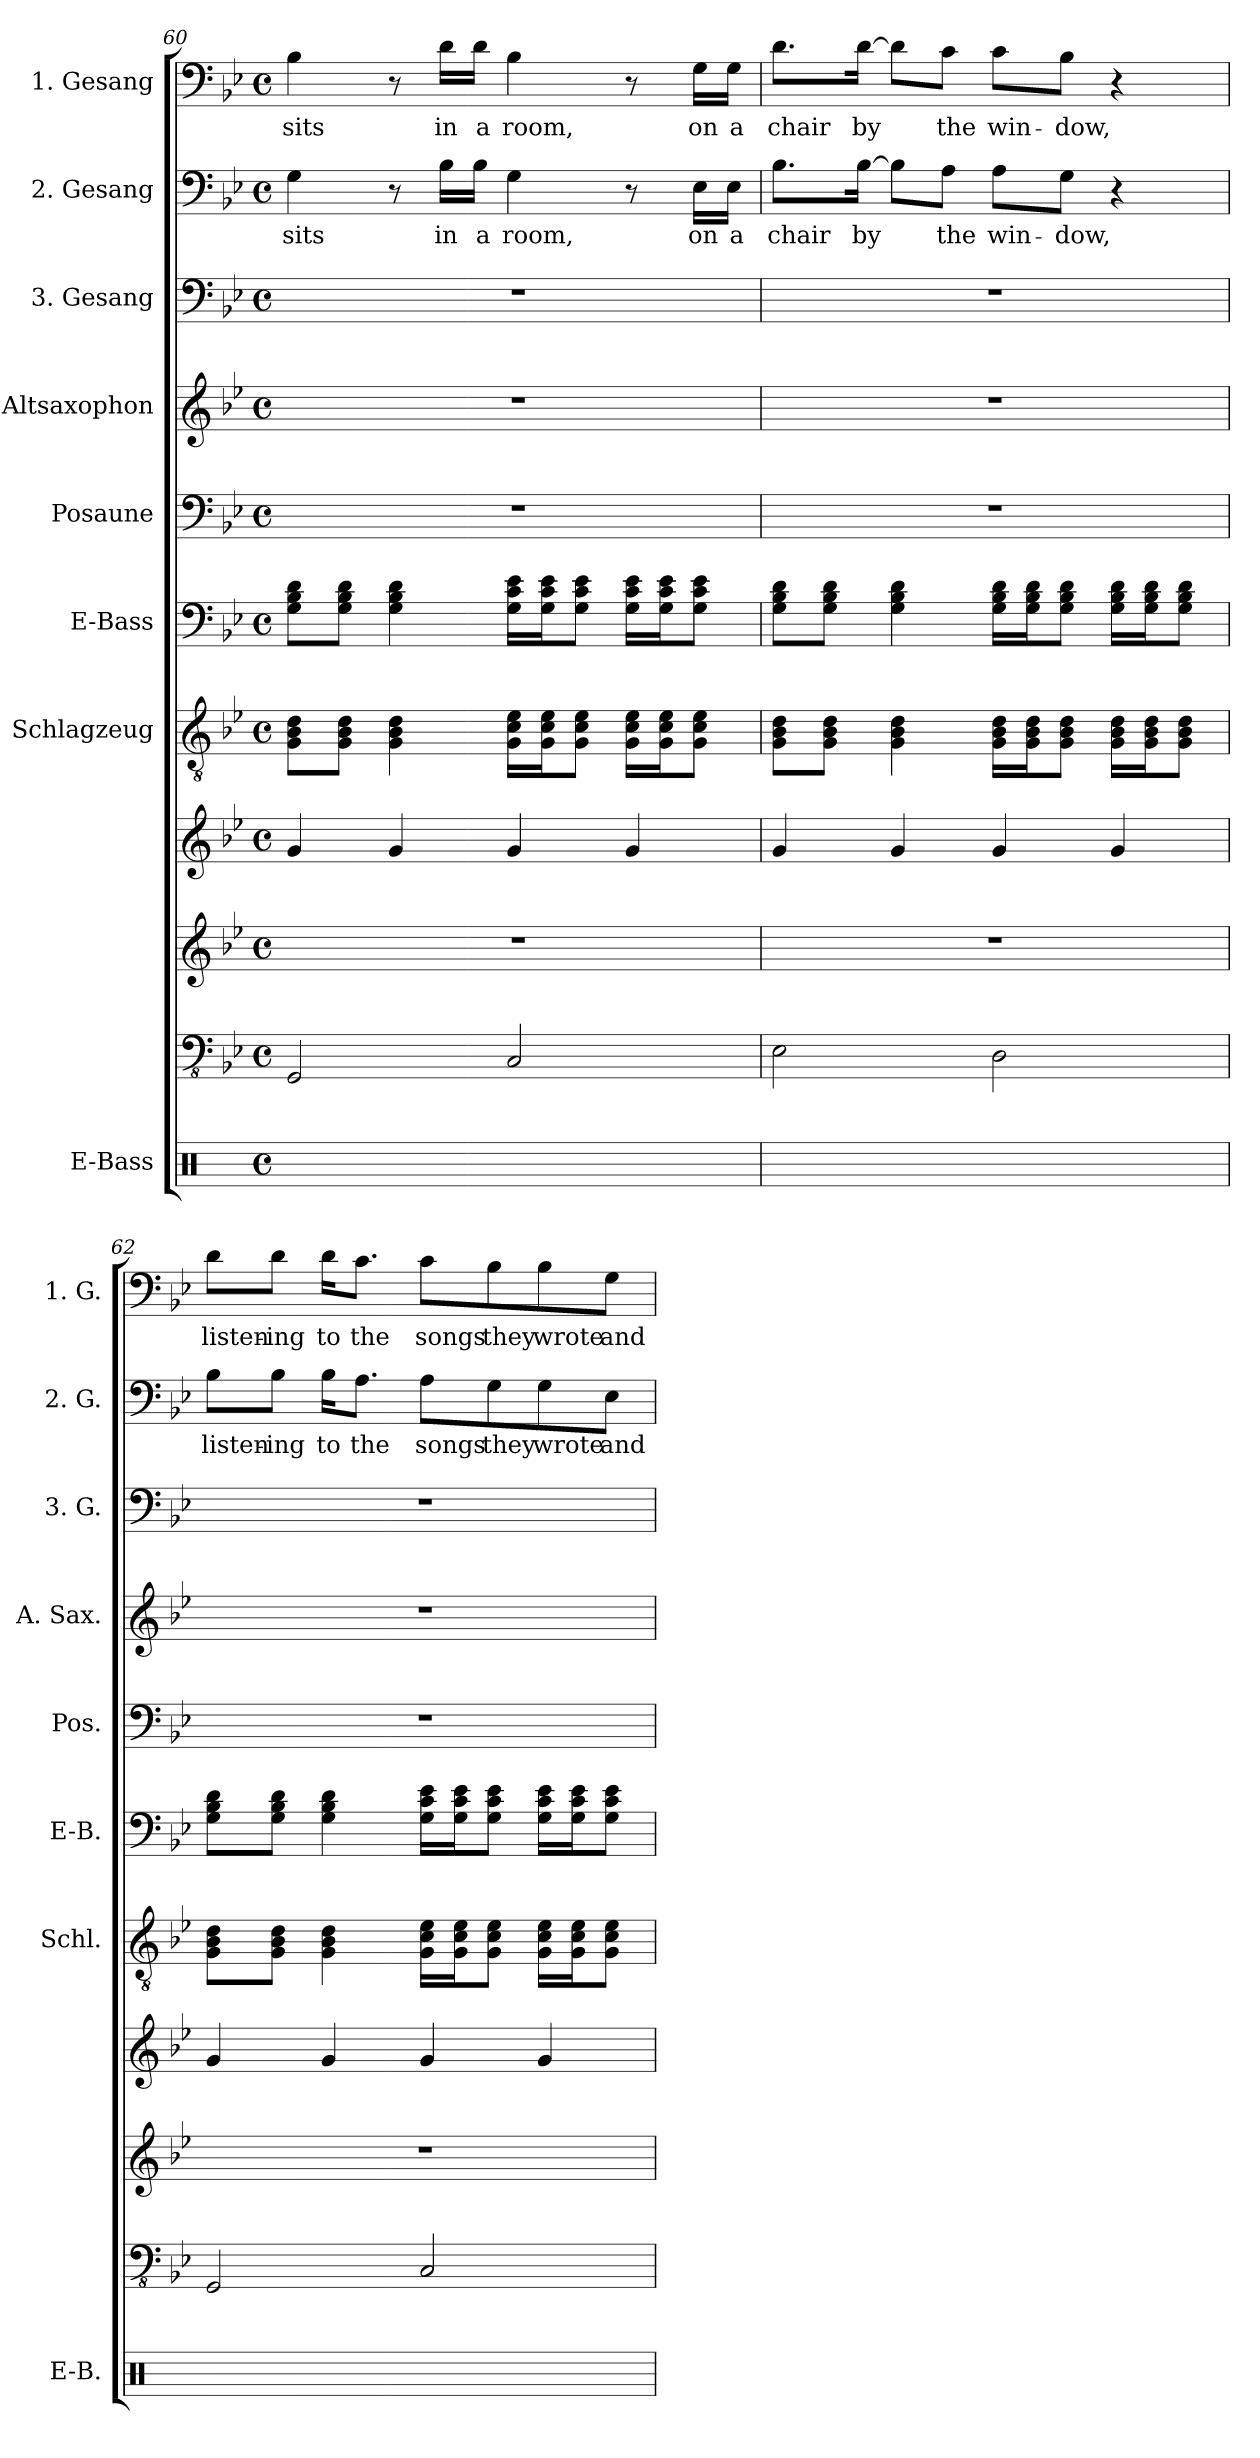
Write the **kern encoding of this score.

**kern	**kern	**kern	**kern	**kern	**kern	**kern	**kern	**kern	**kern	**text	**kern	**text
*part9	*part9	*part8	*part8	*part7	*part6	*part5	*part4	*part3	*part2	*part2	*part1	*part1
*staff11	*staff10	*staff9	*staff8	*staff7	*staff6	*staff5	*staff4	*staff3	*staff2	*staff2	*staff1	*staff1
*I"E-Bass	*	*	*	*I"Schlagzeug	*I"E-Bass	*I"Posaune	*I"Altsaxophon	*I"3. Gesang	*I"2. Gesang	*	*I"1. Gesang	*
*I'E-B.	*	*	*	*I'Schl.	*I'E-B.	*I'Pos.	*I'A. Sax.	*I'3. G.	*I'2. G.	*	*I'1. G.	*
*clefX	*clefFv4	*clefG2	*clefG2	*clefGv2	*	*clefF4	*clefG2	*clefF4	*clefF4	*	*clefF4	*
*	*	*	*	*	*	*	*ITrd5c9	*	*	*	*	*
*k[]	*k[b-e-]	*k[b-e-]	*k[b-e-]	*k[b-e-]	*k[b-e-]	*k[b-e-]	*k[b-e-a-d-g-]	*k[b-e-]	*k[b-e-]	*	*k[b-e-]	*
*M4/4	*M4/4	*M4/4	*M4/4	*M4/4	*M4/4	*M4/4	*M4/4	*M4/4	*M4/4	*	*M4/4	*
*met(c)	*met(c)	*met(c)	*met(c)	*met(c)	*met(c)	*met(c)	*met(c)	*met(c)	*met(c)	*	*met(c)	*
=60	=60	=60	=60	=60	=60	=60	=60	=60	=60	=60	=60	=60
1ryy	2GGG/	1r	4g	8G\ 8B-\ 8d\L	8G\ 8B-\ 8d\L	1r	1r	1r	4G\	sits	4B-\	sits
.	.	.	.	8G\ 8B-\ 8d\J	8G\ 8B-\ 8d\J	.	.	.	.	.	.	.
.	.	.	4g	4G\ 4B-\ 4d\	4G\ 4B-\ 4d\	.	.	.	8r	.	8r	.
.	.	.	.	.	.	.	.	.	16B-\LL	in	16d\LL	in
.	.	.	.	.	.	.	.	.	16B-\JJ	a	16d\JJ	a
.	2CC/	.	4g	16G\ 16c\ 16e-\LL	16G\ 16c\ 16e-\LL	.	.	.	4G\	room,	4B-\	room,
.	.	.	.	16G\ 16c\ 16e-\J	16G\ 16c\ 16e-\J	.	.	.	.	.	.	.
.	.	.	.	8G\ 8c\ 8e-\J	8G\ 8c\ 8e-\J	.	.	.	.	.	.	.
.	.	.	4g	16G\ 16c\ 16e-\LL	16G\ 16c\ 16e-\LL	.	.	.	8r	.	8r	.
.	.	.	.	16G\ 16c\ 16e-\J	16G\ 16c\ 16e-\J	.	.	.	.	.	.	.
.	.	.	.	8G\ 8c\ 8e-\J	8G\ 8c\ 8e-\J	.	.	.	16E-\LL	on	16G\LL	on
.	.	.	.	.	.	.	.	.	16E-\JJ	a	16G\JJ	a
=61	=61	=61	=61	=61	=61	=61	=61	=61	=61	=61	=61	=61
1ryy	2EE-\	1r	4g	8G\ 8B-\ 8d\L	8G\ 8B-\ 8d\L	1r	1r	1r	8.B-\L	chair	8.d\L	chair
.	.	.	.	8G\ 8B-\ 8d\J	8G\ 8B-\ 8d\J	.	.	.	.	.	.	.
.	.	.	.	.	.	.	.	.	[16B-\Jk	by	[16d\Jk	by
.	.	.	4g	4G\ 4B-\ 4d\	4G\ 4B-\ 4d\	.	.	.	8B-\L]	.	8d\L]	.
.	.	.	.	.	.	.	.	.	8A\J	the	8c\J	the
.	2DD\	.	4g	16G\ 16B-\ 16d\LL	16G\ 16B-\ 16d\LL	.	.	.	8A\L	win-	8c\L	win-
.	.	.	.	16G\ 16B-\ 16d\J	16G\ 16B-\ 16d\J	.	.	.	.	.	.	.
.	.	.	.	8G\ 8B-\ 8d\J	8G\ 8B-\ 8d\J	.	.	.	8G\J	-dow,	8B-\J	-dow,
.	.	.	4g	16G\ 16B-\ 16d\LL	16G\ 16B-\ 16d\LL	.	.	.	4r	.	4r	.
.	.	.	.	16G\ 16B-\ 16d\J	16G\ 16B-\ 16d\J	.	.	.	.	.	.	.
.	.	.	.	8G\ 8B-\ 8d\J	8G\ 8B-\ 8d\J	.	.	.	.	.	.	.
=62	=62	=62	=62	=62	=62	=62	=62	=62	=62	=62	=62	=62
1ryy	2GGG/	1r	4g	8G\ 8B-\ 8d\L	8G\ 8B-\ 8d\L	1r	1r	1r	8B-\L	listen-	8d\L	listen-
.	.	.	.	8G\ 8B-\ 8d\J	8G\ 8B-\ 8d\J	.	.	.	8B-\J	-ing	8d\J	-ing
.	.	.	4g	4G\ 4B-\ 4d\	4G\ 4B-\ 4d\	.	.	.	16B-\KL	to	16d\KL	to
.	.	.	.	.	.	.	.	.	8.A\J	the	8.c\J	the
.	2CC/	.	4g	16G\ 16c\ 16e-\LL	16G\ 16c\ 16e-\LL	.	.	.	8A\L	songs	8c\L	songs
.	.	.	.	16G\ 16c\ 16e-\J	16G\ 16c\ 16e-\J	.	.	.	.	.	.	.
.	.	.	.	8G\ 8c\ 8e-\J	8G\ 8c\ 8e-\J	.	.	.	8G\	they	8B-\	they
.	.	.	4g	16G\ 16c\ 16e-\LL	16G\ 16c\ 16e-\LL	.	.	.	8G\	wrote	8B-\	wrote
.	.	.	.	16G\ 16c\ 16e-\J	16G\ 16c\ 16e-\J	.	.	.	.	.	.	.
.	.	.	.	8G\ 8c\ 8e-\J	8G\ 8c\ 8e-\J	.	.	.	8E-\J	and	8G\J	and
=	=	=	=	=	=	=	=	=	=	=	=	=
*-	*-	*-	*-	*-	*-	*-	*-	*-	*-	*-	*-	*-
